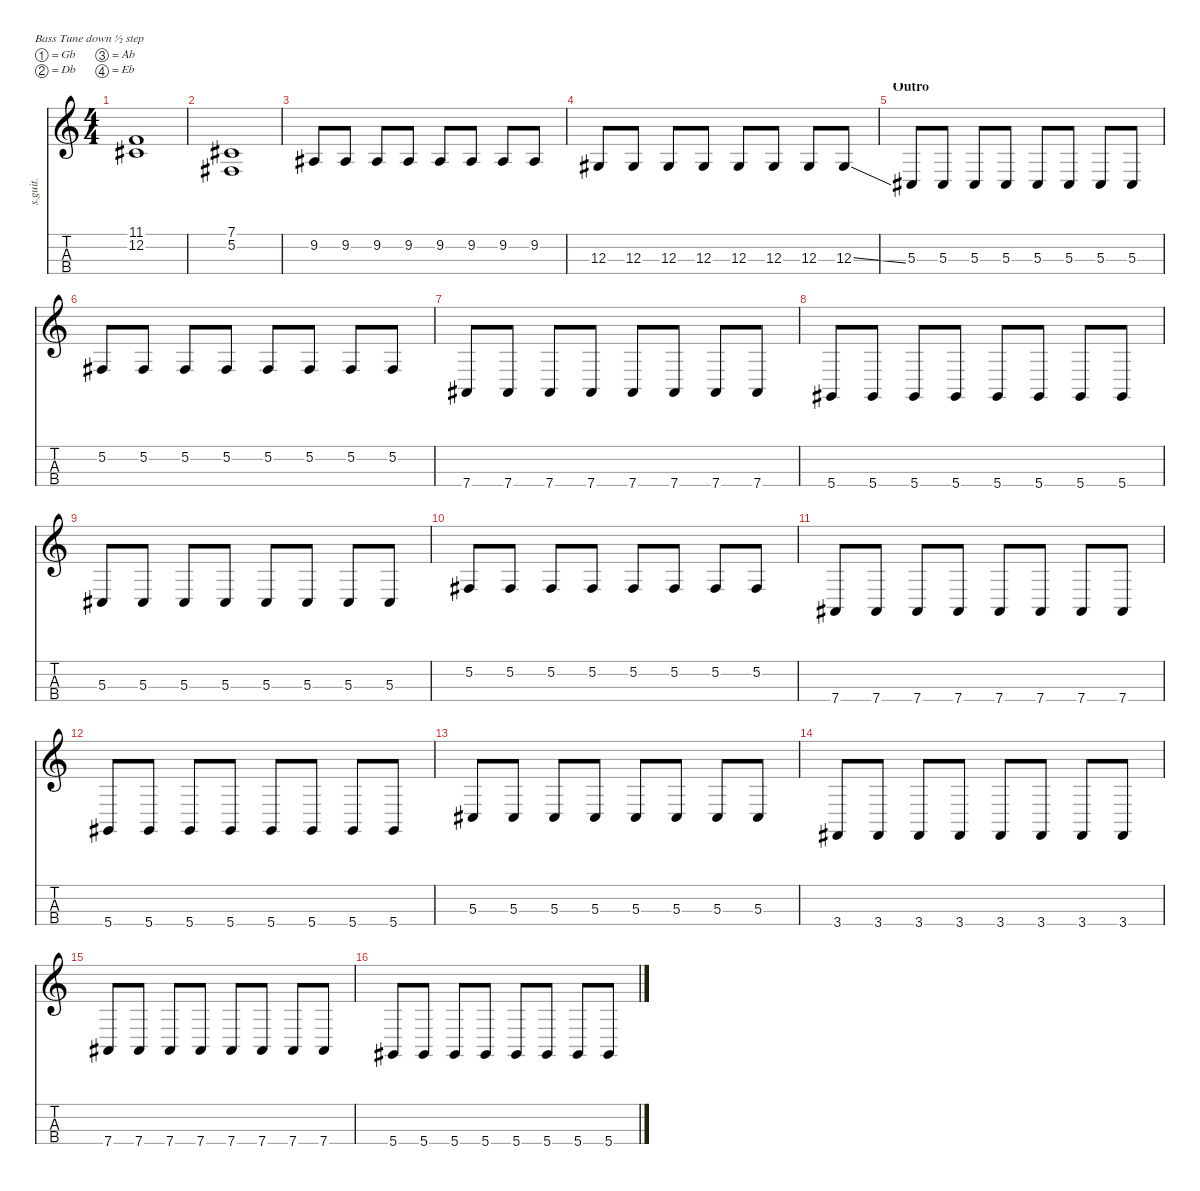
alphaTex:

\defaultSystemsLayout 4
\hideDynamics
\bracketExtendMode nobrackets
\track ("Mark Stoermer - Bass" "s.guit.") {instrument electricbasspick}
\staff {score tabs}
\tuning (Gb2 Db2 Ab1 Eb1)
\ts (4 4)
\tempo (148 hide)
\clef g2
\ks c
(12.2{acc #} 11.1).1{lyrics (0 "") lyrics (1 "") lyrics (2 "") lyrics (3 "") lyrics (4 "") dy f} |
(5.2{acc #} 7.1{acc #}).1{lyrics (0 "") lyrics (1 "") lyrics (2 "") lyrics (3 "") lyrics (4 "")} |
9.2{acc #}.8{lyrics (0 "") lyrics (1 "") lyrics (2 "") lyrics (3 "") lyrics (4 "")} 9.2{acc #}.8{lyrics (0 "") lyrics (1 "") lyrics (2 "") lyrics (3 "") lyrics (4 "")} 9.2{acc #}.8{lyrics (0 "") lyrics (1 "") lyrics (2 "") lyrics (3 "") lyrics (4 "")} 9.2{acc #}.8{lyrics (0 "") lyrics (1 "") lyrics (2 "") lyrics (3 "") lyrics (4 "")} 9.2{acc #}.8{lyrics (0 "") lyrics (1 "") lyrics (2 "") lyrics (3 "") lyrics (4 "")} 9.2{acc #}.8{lyrics (0 "") lyrics (1 "") lyrics (2 "") lyrics (3 "") lyrics (4 "")} 9.2{acc #}.8{lyrics (0 "") lyrics (1 "") lyrics (2 "") lyrics (3 "") lyrics (4 "")} 9.2{acc #}.8{lyrics (0 "") lyrics (1 "") lyrics (2 "") lyrics (3 "") lyrics (4 "")} |
12.3{acc #}.8{lyrics (0 "") lyrics (1 "") lyrics (2 "") lyrics (3 "") lyrics (4 "")} 12.3{acc #}.8{lyrics (0 "") lyrics (1 "") lyrics (2 "") lyrics (3 "") lyrics (4 "")} 12.3{acc #}.8{lyrics (0 "") lyrics (1 "") lyrics (2 "") lyrics (3 "") lyrics (4 "")} 12.3{acc #}.8{lyrics (0 "") lyrics (1 "") lyrics (2 "") lyrics (3 "") lyrics (4 "")} 12.3{acc #}.8{lyrics (0 "") lyrics (1 "") lyrics (2 "") lyrics (3 "") lyrics (4 "")} 12.3{acc #}.8{lyrics (0 "") lyrics (1 "") lyrics (2 "") lyrics (3 "") lyrics (4 "")} 12.3{acc #}.8{lyrics (0 "") lyrics (1 "") lyrics (2 "") lyrics (3 "") lyrics (4 "")} 12.3{ss acc #}.8{lyrics (0 "") lyrics (1 "") lyrics (2 "") lyrics (3 "") lyrics (4 "")} |
\section ("" "Outro")
5.3{acc #}.8{lyrics (0 "") lyrics (1 "") lyrics (2 "") lyrics (3 "") lyrics (4 "")} 5.3{acc #}.8{lyrics (0 "") lyrics (1 "") lyrics (2 "") lyrics (3 "") lyrics (4 "")} 5.3{acc #}.8{lyrics (0 "") lyrics (1 "") lyrics (2 "") lyrics (3 "") lyrics (4 "")} 5.3{acc #}.8{lyrics (0 "") lyrics (1 "") lyrics (2 "") lyrics (3 "") lyrics (4 "")} 5.3{acc #}.8{lyrics (0 "") lyrics (1 "") lyrics (2 "") lyrics (3 "") lyrics (4 "")} 5.3{acc #}.8{lyrics (0 "") lyrics (1 "") lyrics (2 "") lyrics (3 "") lyrics (4 "")} 5.3{acc #}.8{lyrics (0 "") lyrics (1 "") lyrics (2 "") lyrics (3 "") lyrics (4 "")} 5.3{acc #}.8{lyrics (0 "") lyrics (1 "") lyrics (2 "") lyrics (3 "") lyrics (4 "")} |
5.2{acc #}.8{lyrics (0 "") lyrics (1 "") lyrics (2 "") lyrics (3 "") lyrics (4 "")} 5.2{acc #}.8{lyrics (0 "") lyrics (1 "") lyrics (2 "") lyrics (3 "") lyrics (4 "")} 5.2{acc #}.8{lyrics (0 "") lyrics (1 "") lyrics (2 "") lyrics (3 "") lyrics (4 "")} 5.2{acc #}.8{lyrics (0 "") lyrics (1 "") lyrics (2 "") lyrics (3 "") lyrics (4 "")} 5.2{acc #}.8{lyrics (0 "") lyrics (1 "") lyrics (2 "") lyrics (3 "") lyrics (4 "")} 5.2{acc #}.8{lyrics (0 "") lyrics (1 "") lyrics (2 "") lyrics (3 "") lyrics (4 "")} 5.2{acc #}.8{lyrics (0 "") lyrics (1 "") lyrics (2 "") lyrics (3 "") lyrics (4 "")} 5.2{acc #}.8{lyrics (0 "") lyrics (1 "") lyrics (2 "") lyrics (3 "") lyrics (4 "")} |
7.4{acc #}.8{lyrics (0 "") lyrics (1 "") lyrics (2 "") lyrics (3 "") lyrics (4 "")} 7.4{acc #}.8{lyrics (0 "") lyrics (1 "") lyrics (2 "") lyrics (3 "") lyrics (4 "")} 7.4{acc #}.8{lyrics (0 "") lyrics (1 "") lyrics (2 "") lyrics (3 "") lyrics (4 "")} 7.4{acc #}.8{lyrics (0 "") lyrics (1 "") lyrics (2 "") lyrics (3 "") lyrics (4 "")} 7.4{acc #}.8{lyrics (0 "") lyrics (1 "") lyrics (2 "") lyrics (3 "") lyrics (4 "")} 7.4{acc #}.8{lyrics (0 "") lyrics (1 "") lyrics (2 "") lyrics (3 "") lyrics (4 "")} 7.4{acc #}.8{lyrics (0 "") lyrics (1 "") lyrics (2 "") lyrics (3 "") lyrics (4 "")} 7.4{acc #}.8{lyrics (0 "") lyrics (1 "") lyrics (2 "") lyrics (3 "") lyrics (4 "")} |
5.4{acc #}.8{lyrics (0 "") lyrics (1 "") lyrics (2 "") lyrics (3 "") lyrics (4 "")} 5.4{acc #}.8{lyrics (0 "") lyrics (1 "") lyrics (2 "") lyrics (3 "") lyrics (4 "")} 5.4{acc #}.8{lyrics (0 "") lyrics (1 "") lyrics (2 "") lyrics (3 "") lyrics (4 "")} 5.4{acc #}.8{lyrics (0 "") lyrics (1 "") lyrics (2 "") lyrics (3 "") lyrics (4 "")} 5.4{acc #}.8{lyrics (0 "") lyrics (1 "") lyrics (2 "") lyrics (3 "") lyrics (4 "")} 5.4{acc #}.8{lyrics (0 "") lyrics (1 "") lyrics (2 "") lyrics (3 "") lyrics (4 "")} 5.4{acc #}.8{lyrics (0 "") lyrics (1 "") lyrics (2 "") lyrics (3 "") lyrics (4 "")} 5.4{acc #}.8{lyrics (0 "") lyrics (1 "") lyrics (2 "") lyrics (3 "") lyrics (4 "")} |
5.3{acc #}.8{lyrics (0 "") lyrics (1 "") lyrics (2 "") lyrics (3 "") lyrics (4 "")} 5.3{acc #}.8{lyrics (0 "") lyrics (1 "") lyrics (2 "") lyrics (3 "") lyrics (4 "")} 5.3{acc #}.8{lyrics (0 "") lyrics (1 "") lyrics (2 "") lyrics (3 "") lyrics (4 "")} 5.3{acc #}.8{lyrics (0 "") lyrics (1 "") lyrics (2 "") lyrics (3 "") lyrics (4 "")} 5.3{acc #}.8{lyrics (0 "") lyrics (1 "") lyrics (2 "") lyrics (3 "") lyrics (4 "")} 5.3{acc #}.8{lyrics (0 "") lyrics (1 "") lyrics (2 "") lyrics (3 "") lyrics (4 "")} 5.3{acc #}.8{lyrics (0 "") lyrics (1 "") lyrics (2 "") lyrics (3 "") lyrics (4 "")} 5.3{acc #}.8{lyrics (0 "") lyrics (1 "") lyrics (2 "") lyrics (3 "") lyrics (4 "")} |
5.2{acc #}.8{lyrics (0 "") lyrics (1 "") lyrics (2 "") lyrics (3 "") lyrics (4 "")} 5.2{acc #}.8{lyrics (0 "") lyrics (1 "") lyrics (2 "") lyrics (3 "") lyrics (4 "")} 5.2{acc #}.8{lyrics (0 "") lyrics (1 "") lyrics (2 "") lyrics (3 "") lyrics (4 "")} 5.2{acc #}.8{lyrics (0 "") lyrics (1 "") lyrics (2 "") lyrics (3 "") lyrics (4 "")} 5.2{acc #}.8{lyrics (0 "") lyrics (1 "") lyrics (2 "") lyrics (3 "") lyrics (4 "")} 5.2{acc #}.8{lyrics (0 "") lyrics (1 "") lyrics (2 "") lyrics (3 "") lyrics (4 "")} 5.2{acc #}.8{lyrics (0 "") lyrics (1 "") lyrics (2 "") lyrics (3 "") lyrics (4 "")} 5.2{acc #}.8{lyrics (0 "") lyrics (1 "") lyrics (2 "") lyrics (3 "") lyrics (4 "")} |
7.4{acc #}.8{lyrics (0 "") lyrics (1 "") lyrics (2 "") lyrics (3 "") lyrics (4 "")} 7.4{acc #}.8{lyrics (0 "") lyrics (1 "") lyrics (2 "") lyrics (3 "") lyrics (4 "")} 7.4{acc #}.8{lyrics (0 "") lyrics (1 "") lyrics (2 "") lyrics (3 "") lyrics (4 "")} 7.4{acc #}.8{lyrics (0 "") lyrics (1 "") lyrics (2 "") lyrics (3 "") lyrics (4 "")} 7.4{acc #}.8{lyrics (0 "") lyrics (1 "") lyrics (2 "") lyrics (3 "") lyrics (4 "")} 7.4{acc #}.8{lyrics (0 "") lyrics (1 "") lyrics (2 "") lyrics (3 "") lyrics (4 "")} 7.4{acc #}.8{lyrics (0 "") lyrics (1 "") lyrics (2 "") lyrics (3 "") lyrics (4 "")} 7.4{acc #}.8{lyrics (0 "") lyrics (1 "") lyrics (2 "") lyrics (3 "") lyrics (4 "")} |
5.4{acc #}.8{lyrics (0 "") lyrics (1 "") lyrics (2 "") lyrics (3 "") lyrics (4 "")} 5.4{acc #}.8{lyrics (0 "") lyrics (1 "") lyrics (2 "") lyrics (3 "") lyrics (4 "")} 5.4{acc #}.8{lyrics (0 "") lyrics (1 "") lyrics (2 "") lyrics (3 "") lyrics (4 "")} 5.4{acc #}.8{lyrics (0 "") lyrics (1 "") lyrics (2 "") lyrics (3 "") lyrics (4 "")} 5.4{acc #}.8{lyrics (0 "") lyrics (1 "") lyrics (2 "") lyrics (3 "") lyrics (4 "")} 5.4{acc #}.8{lyrics (0 "") lyrics (1 "") lyrics (2 "") lyrics (3 "") lyrics (4 "")} 5.4{acc #}.8{lyrics (0 "") lyrics (1 "") lyrics (2 "") lyrics (3 "") lyrics (4 "")} 5.4{acc #}.8{lyrics (0 "") lyrics (1 "") lyrics (2 "") lyrics (3 "") lyrics (4 "")} |
5.3{acc #}.8{lyrics (0 "") lyrics (1 "") lyrics (2 "") lyrics (3 "") lyrics (4 "")} 5.3{acc #}.8{lyrics (0 "") lyrics (1 "") lyrics (2 "") lyrics (3 "") lyrics (4 "")} 5.3{acc #}.8{lyrics (0 "") lyrics (1 "") lyrics (2 "") lyrics (3 "") lyrics (4 "")} 5.3{acc #}.8{lyrics (0 "") lyrics (1 "") lyrics (2 "") lyrics (3 "") lyrics (4 "")} 5.3{acc #}.8{lyrics (0 "") lyrics (1 "") lyrics (2 "") lyrics (3 "") lyrics (4 "")} 5.3{acc #}.8{lyrics (0 "") lyrics (1 "") lyrics (2 "") lyrics (3 "") lyrics (4 "")} 5.3{acc #}.8{lyrics (0 "") lyrics (1 "") lyrics (2 "") lyrics (3 "") lyrics (4 "")} 5.3{acc #}.8{lyrics (0 "") lyrics (1 "") lyrics (2 "") lyrics (3 "") lyrics (4 "")} |
3.4{acc #}.8{lyrics (0 "") lyrics (1 "") lyrics (2 "") lyrics (3 "") lyrics (4 "")} 3.4{acc #}.8{lyrics (0 "") lyrics (1 "") lyrics (2 "") lyrics (3 "") lyrics (4 "")} 3.4{acc #}.8{lyrics (0 "") lyrics (1 "") lyrics (2 "") lyrics (3 "") lyrics (4 "")} 3.4{acc #}.8{lyrics (0 "") lyrics (1 "") lyrics (2 "") lyrics (3 "") lyrics (4 "")} 3.4{acc #}.8{lyrics (0 "") lyrics (1 "") lyrics (2 "") lyrics (3 "") lyrics (4 "")} 3.4{acc #}.8{lyrics (0 "") lyrics (1 "") lyrics (2 "") lyrics (3 "") lyrics (4 "")} 3.4{acc #}.8{lyrics (0 "") lyrics (1 "") lyrics (2 "") lyrics (3 "") lyrics (4 "")} 3.4{acc #}.8{lyrics (0 "") lyrics (1 "") lyrics (2 "") lyrics (3 "") lyrics (4 "")} |
7.4{acc #}.8{lyrics (0 "") lyrics (1 "") lyrics (2 "") lyrics (3 "") lyrics (4 "")} 7.4{acc #}.8{lyrics (0 "") lyrics (1 "") lyrics (2 "") lyrics (3 "") lyrics (4 "")} 7.4{acc #}.8{lyrics (0 "") lyrics (1 "") lyrics (2 "") lyrics (3 "") lyrics (4 "")} 7.4{acc #}.8{lyrics (0 "") lyrics (1 "") lyrics (2 "") lyrics (3 "") lyrics (4 "")} 7.4{acc #}.8{lyrics (0 "") lyrics (1 "") lyrics (2 "") lyrics (3 "") lyrics (4 "")} 7.4{acc #}.8{lyrics (0 "") lyrics (1 "") lyrics (2 "") lyrics (3 "") lyrics (4 "")} 7.4{acc #}.8{lyrics (0 "") lyrics (1 "") lyrics (2 "") lyrics (3 "") lyrics (4 "")} 7.4{acc #}.8{lyrics (0 "") lyrics (1 "") lyrics (2 "") lyrics (3 "") lyrics (4 "")} |
5.4{acc #}.8{lyrics (0 "") lyrics (1 "") lyrics (2 "") lyrics (3 "") lyrics (4 "")} 5.4{acc #}.8{lyrics (0 "") lyrics (1 "") lyrics (2 "") lyrics (3 "") lyrics (4 "")} 5.4{acc #}.8{lyrics (0 "") lyrics (1 "") lyrics (2 "") lyrics (3 "") lyrics (4 "")} 5.4{acc #}.8{lyrics (0 "") lyrics (1 "") lyrics (2 "") lyrics (3 "") lyrics (4 "")} 5.4{acc #}.8{lyrics (0 "") lyrics (1 "") lyrics (2 "") lyrics (3 "") lyrics (4 "")} 5.4{acc #}.8{lyrics (0 "") lyrics (1 "") lyrics (2 "") lyrics (3 "") lyrics (4 "")} 5.4{acc #}.8{lyrics (0 "") lyrics (1 "") lyrics (2 "") lyrics (3 "") lyrics (4 "")} 5.4{acc #}.8{lyrics (0 "") lyrics (1 "") lyrics (2 "") lyrics (3 "") lyrics (4 "")}
